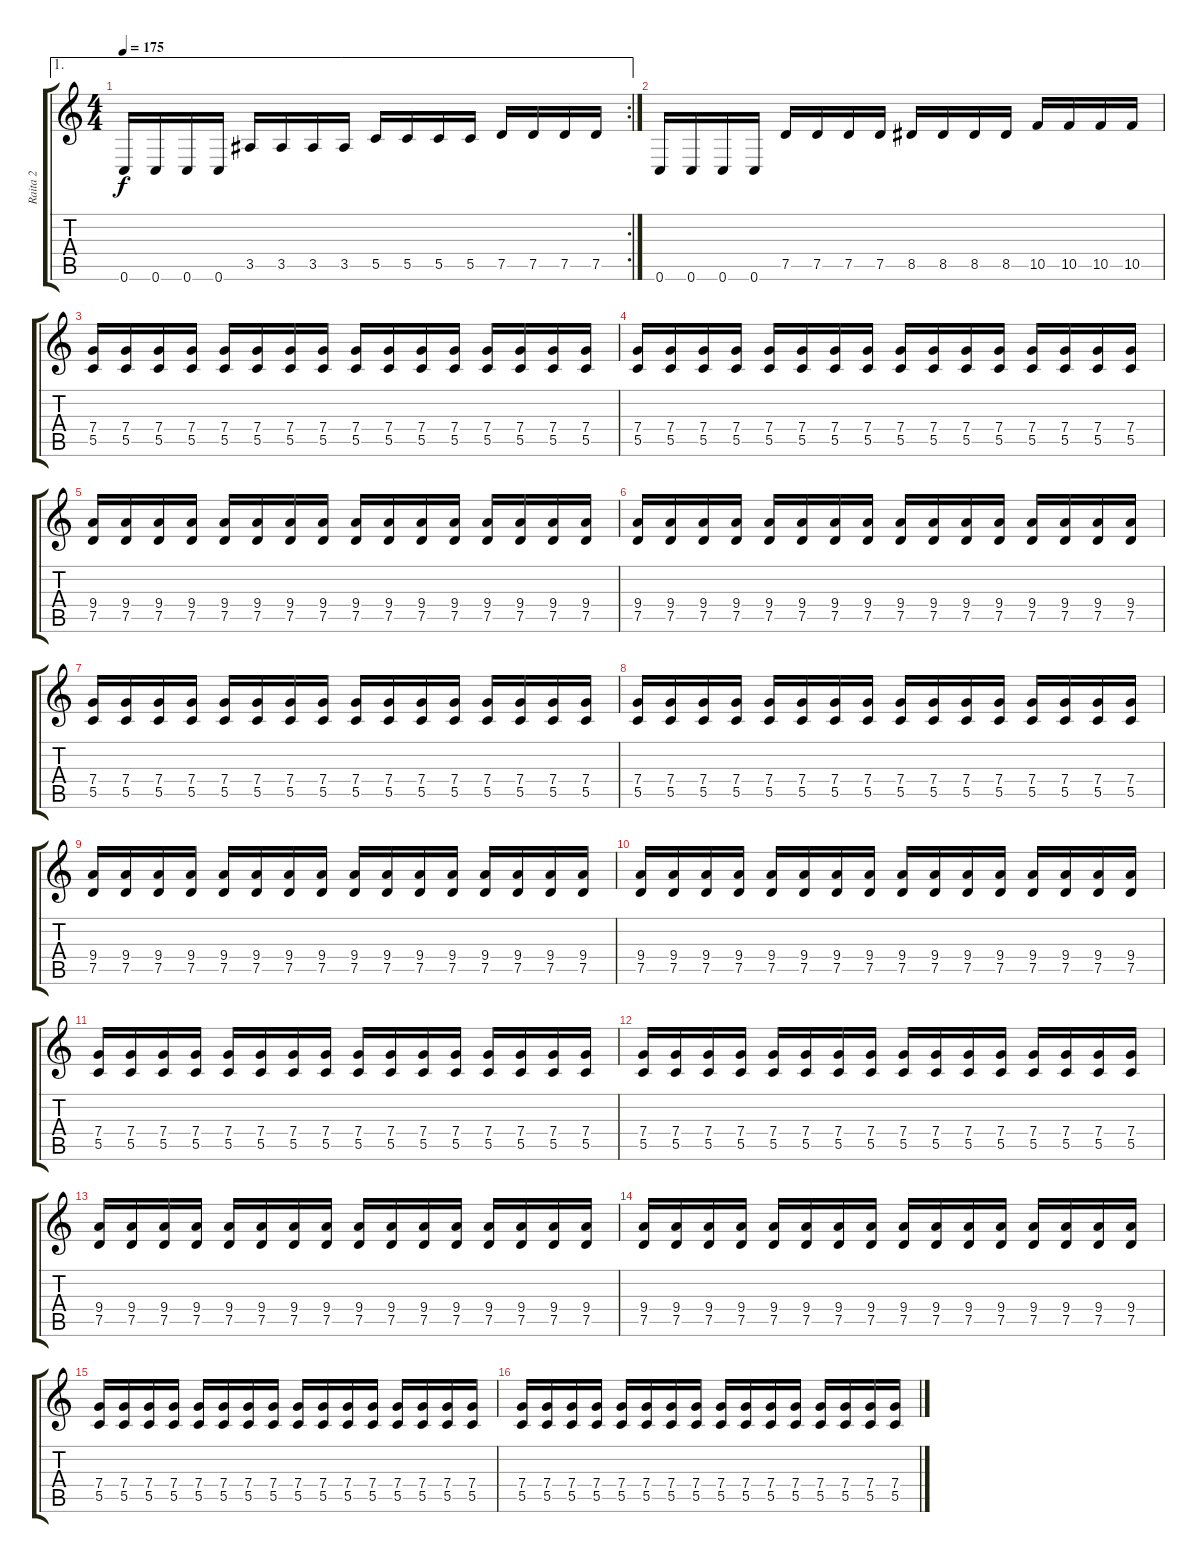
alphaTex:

\track ("Raita 2" "Raita 2") {instrument distortionguitar}
\staff {score tabs}
\tuning (D4 A3 F3 C3 G2 C2) {hide}
\ae 1
\rc 2
\ts (4 4)
\tempo 175
\clef g2
\ks c
0.6.16{dy f} 0.6.16 0.6.16 0.6.16 3.5.16 3.5.16 3.5.16 3.5.16 5.5.16 5.5.16 5.5.16 5.5.16 7.5.16 7.5.16 7.5.16 7.5.16 |
0.6.16 0.6.16 0.6.16 0.6.16 7.5.16 7.5.16 7.5.16 7.5.16 8.5.16 8.5.16 8.5.16 8.5.16 10.5.16 10.5.16 10.5.16 10.5.16 |
(7.4 5.5).16 (7.4 5.5).16 (7.4 5.5).16 (7.4 5.5).16 (7.4 5.5).16 (7.4 5.5).16 (7.4 5.5).16 (7.4 5.5).16 (7.4 5.5).16 (7.4 5.5).16 (7.4 5.5).16 (7.4 5.5).16 (7.4 5.5).16 (7.4 5.5).16 (7.4 5.5).16 (7.4 5.5).16 |
(7.4 5.5).16 (7.4 5.5).16 (7.4 5.5).16 (7.4 5.5).16 (7.4 5.5).16 (7.4 5.5).16 (7.4 5.5).16 (7.4 5.5).16 (7.4 5.5).16 (7.4 5.5).16 (7.4 5.5).16 (7.4 5.5).16 (7.4 5.5).16 (7.4 5.5).16 (7.4 5.5).16 (7.4 5.5).16 |
(9.4 7.5).16 (9.4 7.5).16 (9.4 7.5).16 (9.4 7.5).16 (9.4 7.5).16 (9.4 7.5).16 (9.4 7.5).16 (9.4 7.5).16 (9.4 7.5).16 (9.4 7.5).16 (9.4 7.5).16 (9.4 7.5).16 (9.4 7.5).16 (9.4 7.5).16 (9.4 7.5).16 (9.4 7.5).16 |
(9.4 7.5).16 (9.4 7.5).16 (9.4 7.5).16 (9.4 7.5).16 (9.4 7.5).16 (9.4 7.5).16 (9.4 7.5).16 (9.4 7.5).16 (9.4 7.5).16 (9.4 7.5).16 (9.4 7.5).16 (9.4 7.5).16 (9.4 7.5).16 (9.4 7.5).16 (9.4 7.5).16 (9.4 7.5).16 |
(7.4 5.5).16 (7.4 5.5).16 (7.4 5.5).16 (7.4 5.5).16 (7.4 5.5).16 (7.4 5.5).16 (7.4 5.5).16 (7.4 5.5).16 (7.4 5.5).16 (7.4 5.5).16 (7.4 5.5).16 (7.4 5.5).16 (7.4 5.5).16 (7.4 5.5).16 (7.4 5.5).16 (7.4 5.5).16 |
(7.4 5.5).16 (7.4 5.5).16 (7.4 5.5).16 (7.4 5.5).16 (7.4 5.5).16 (7.4 5.5).16 (7.4 5.5).16 (7.4 5.5).16 (7.4 5.5).16 (7.4 5.5).16 (7.4 5.5).16 (7.4 5.5).16 (7.4 5.5).16 (7.4 5.5).16 (7.4 5.5).16 (7.4 5.5).16 |
(9.4 7.5).16 (9.4 7.5).16 (9.4 7.5).16 (9.4 7.5).16 (9.4 7.5).16 (9.4 7.5).16 (9.4 7.5).16 (9.4 7.5).16 (9.4 7.5).16 (9.4 7.5).16 (9.4 7.5).16 (9.4 7.5).16 (9.4 7.5).16 (9.4 7.5).16 (9.4 7.5).16 (9.4 7.5).16 |
(9.4 7.5).16 (9.4 7.5).16 (9.4 7.5).16 (9.4 7.5).16 (9.4 7.5).16 (9.4 7.5).16 (9.4 7.5).16 (9.4 7.5).16 (9.4 7.5).16 (9.4 7.5).16 (9.4 7.5).16 (9.4 7.5).16 (9.4 7.5).16 (9.4 7.5).16 (9.4 7.5).16 (9.4 7.5).16 |
(7.4 5.5).16 (7.4 5.5).16 (7.4 5.5).16 (7.4 5.5).16 (7.4 5.5).16 (7.4 5.5).16 (7.4 5.5).16 (7.4 5.5).16 (7.4 5.5).16 (7.4 5.5).16 (7.4 5.5).16 (7.4 5.5).16 (7.4 5.5).16 (7.4 5.5).16 (7.4 5.5).16 (7.4 5.5).16 |
(7.4 5.5).16 (7.4 5.5).16 (7.4 5.5).16 (7.4 5.5).16 (7.4 5.5).16 (7.4 5.5).16 (7.4 5.5).16 (7.4 5.5).16 (7.4 5.5).16 (7.4 5.5).16 (7.4 5.5).16 (7.4 5.5).16 (7.4 5.5).16 (7.4 5.5).16 (7.4 5.5).16 (7.4 5.5).16 |
(9.4 7.5).16 (9.4 7.5).16 (9.4 7.5).16 (9.4 7.5).16 (9.4 7.5).16 (9.4 7.5).16 (9.4 7.5).16 (9.4 7.5).16 (9.4 7.5).16 (9.4 7.5).16 (9.4 7.5).16 (9.4 7.5).16 (9.4 7.5).16 (9.4 7.5).16 (9.4 7.5).16 (9.4 7.5).16 |
(9.4 7.5).16 (9.4 7.5).16 (9.4 7.5).16 (9.4 7.5).16 (9.4 7.5).16 (9.4 7.5).16 (9.4 7.5).16 (9.4 7.5).16 (9.4 7.5).16 (9.4 7.5).16 (9.4 7.5).16 (9.4 7.5).16 (9.4 7.5).16 (9.4 7.5).16 (9.4 7.5).16 (9.4 7.5).16 |
(7.4 5.5).16 (7.4 5.5).16 (7.4 5.5).16 (7.4 5.5).16 (7.4 5.5).16 (7.4 5.5).16 (7.4 5.5).16 (7.4 5.5).16 (7.4 5.5).16 (7.4 5.5).16 (7.4 5.5).16 (7.4 5.5).16 (7.4 5.5).16 (7.4 5.5).16 (7.4 5.5).16 (7.4 5.5).16 |
(7.4 5.5).16 (7.4 5.5).16 (7.4 5.5).16 (7.4 5.5).16 (7.4 5.5).16 (7.4 5.5).16 (7.4 5.5).16 (7.4 5.5).16 (7.4 5.5).16 (7.4 5.5).16 (7.4 5.5).16 (7.4 5.5).16 (7.4 5.5).16 (7.4 5.5).16 (7.4 5.5).16 (7.4 5.5).16
